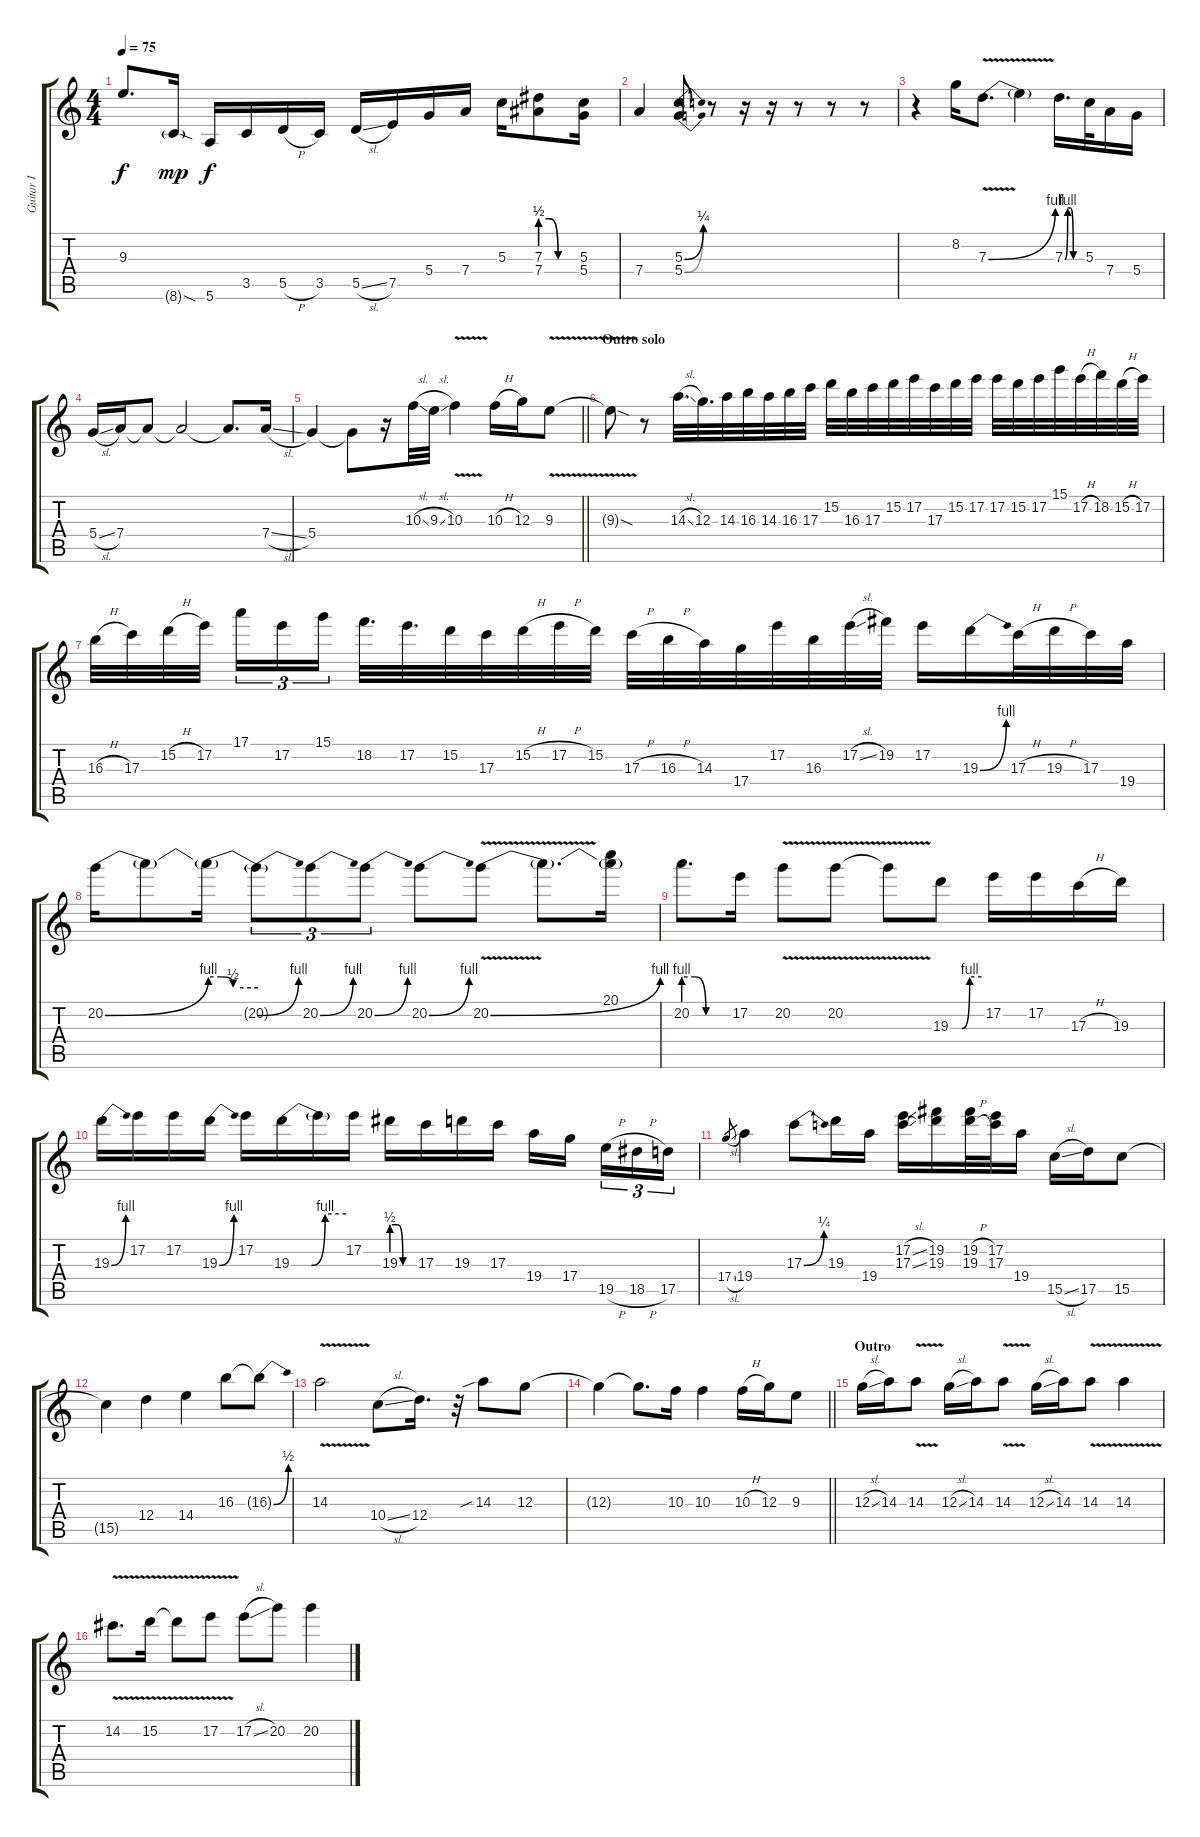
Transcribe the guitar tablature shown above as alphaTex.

\track ("Guitar I" "Guitar I") {instrument distortionguitar}
\staff {score tabs}
\tuning (E4 B3 G3 D3 A2 E2) {hide}
\ts (4 4)
\tempo 75
\clef g2
\ks c
9.3{t}.8{d dy f} 8.6{sod g}.16{dy mp} 5.6.16{dy f volume 14 balance 8} 3.5.16 5.5{h}.16 3.5.16 5.5{sl}.16 7.5.16 5.4.16 7.4.16 5.3.16 (7.3{be (custom 0 2 15 2 30 0 60 0)} 7.4{be (custom 0 2 15 2 30 0 60 0)}).8 (5.3 5.4).16 |
7.4.4 (5.3{be (bend 0 0 60 1)} 5.4{be (bend 0 0 60 1)}).8 r.8 r.16 r.16 r.8 r.8 r.8 |
r.4 8.2.16 7.3{be (bend 0 0 60 4) v}.8{d} 7.3{t}.4 7.3{be (custom 0 0 10 4 20 4 30 0 60 0)}.16{d} 5.3.32 7.4.16 5.4.16 |
5.4{sl}.16 7.4.16 7.4{t}.8 7.4{t}.2 7.4{t}.8{d} 7.4{sl}.16 |
\barLineRight lightlight
5.4.4 5.4{t}.8 r.16 10.3{sl}.32 9.3{sl}.32 10.3{v}.4 10.3{h}.16 12.3.16 9.3{v}.8 |
\section ("" "Outro solo")
9.3{sod t}.8 r.8 14.3{sl}.32{d} 12.3.32{d} 14.3.32 16.3.32 14.3.32 16.3.32 17.3.32 15.2.32 16.3.32 17.3.32 15.2.32 17.2.32 17.3.32 15.2.32 17.2.32 17.2.32 15.2.32 17.2.32 15.1.32 17.2{h}.32 18.2.32 15.2{h}.32 17.2.32 |
16.3{h}.32 17.3.32 15.2{h}.32 17.2.32{beam splitsecondary} 17.1.16{tu (3 2)} 17.2.16{tu (3 2)} 15.1.16{tu (3 2)} 18.2.32{d} 17.2.32{d} 15.2.32 17.3.32 15.2{h}.32 17.2{h}.32 15.2.32 17.3{h}.32 16.3{h}.32 14.3.32 17.4.32 17.2.32 16.3.32 17.2{sl}.32 19.2.32 17.2.16 19.3{be (bend 0 0 60 4)}.16 17.3{h}.32 19.3{h}.32 17.3.32 19.4.32 |
20.2{be (bend 0 0 60 4)}.16 20.2{t}.8 20.2{be (custom 0 4 15 4 30 2 60 2) t}.16 20.2{be (bend 0 0 60 4) t}.8{tu (3 2)} 20.2{be (bend 0 0 60 4)}.8{tu (3 2)} 20.2{be (bend 0 0 60 4)}.8{tu (3 2)} 20.2{be (bend 0 0 60 4)}.8 20.2{be (bend 0 0 60 4) v}.8 20.2{t}.8{d} (20.1 20.2{t}).16 |
20.2{be (custom 0 4 15 4 30 0 60 0)}.8{d} 17.2.16 20.2{v}.8 20.2{v}.8 20.2{t}.8 19.3{be (custom 0 0 22 0 37 4 60 4)}.8 17.2.16 17.2.16 17.3{h}.16 19.3.16 |
19.3{be (bend 0 0 60 4)}.16 17.2.16 17.2.16 19.3{be (bend 0 0 60 4)}.16 17.2.16 19.3{be (custom 0 0 22 0 37 4 60 4)}.16 19.3{t}.16 17.2.16 19.3{be (custom 0 2 15 2 30 0 60 0)}.16 17.3.16 19.3.16 17.3.16 19.4.16 17.4.16{beam splitsecondary} 19.5{h}.16{tu (3 2)} 18.5{h}.16{tu (3 2)} 17.5.16{tu (3 2)} |
17.4{sl}.8{gr} 19.4.4 17.3{be (bend 0 0 60 1)}.8 19.3.16 19.4.16 (17.2{sl} 17.3{sl}).16 (19.2 19.3).16 (19.2{h} 19.3{h}).32 (17.2 17.3).32 19.4.16 15.5{sl}.16 17.5.16 15.5.8 |
15.5{t}.4 12.4.4 14.4.4 16.3.8 16.3{be (bend 0 0 60 2) t}.8 |
14.3{v}.2 10.4{sl}.8 12.4.16{d} r.32 14.3{sib}.8 12.3.8 |
\barLineRight lightlight
12.3{t}.4 12.3{t}.8{d} 10.3.16 10.3.4 10.3{h}.16 12.3.16 9.3.8 |
\section ("" "Outro")
12.3{sl}.16 14.3.16 14.3{v}.8 12.3{sl}.16 14.3.16 14.3{v}.8 12.3{sl}.16 14.3.16 14.3{v}.8 14.3{v}.4 |
14.2{v}.8{d} 15.2{v}.16 15.2{t}.8 17.2{v}.8 17.2{sl}.8 20.2.8 20.2.4
